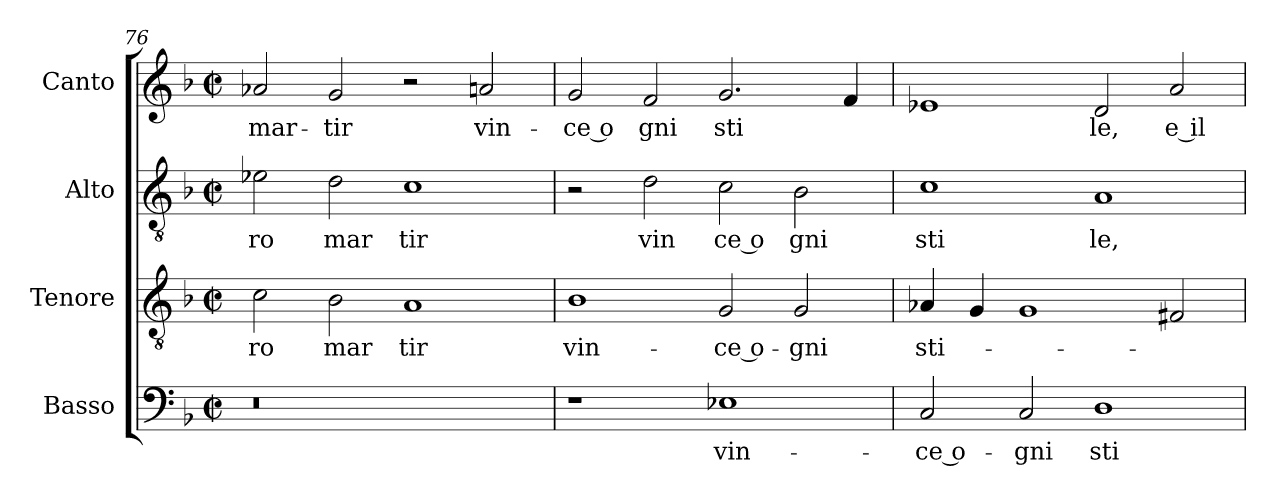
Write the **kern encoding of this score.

**kern	**text	**kern	**text	**kern	**text	**kern	**text
*part4	*part4	*part3	*part3	*part2	*part2	*part1	*part1
*staff4	*staff4	*staff3	*staff3	*staff2	*staff2	*staff1	*staff1
*I"Basso	*	*I"Tenore	*	*I"Alto	*	*I"Canto	*
*clefF4	*	*clefGv2	*	*clefGv2	*	*clefG2	*
*k[b-]	*	*k[b-]	*	*k[b-]	*	*k[b-]	*
*F:	*	*F:	*	*F:	*	*F:	*
*M2/2	*	*M2/2	*	*M2/2	*	*M2/2	*
*met(c|)	*	*met(c|)	*	*met(c|)	*	*met(c|)	*
=76	=76	=76	=76	=76	=76	=76	=76
!	!	!	!LO:LY:b:cj	!	!LO:LY:b:cj	!	!LO:LY:b:cj
0r	.	2c\	ro	2e-X\	ro	2a-X/	mar-
!	!	!	!LO:LY:b:cj	!	!LO:LY:b:cj	!	!LO:LY:b:cj
.	.	2B-\	mar	2d\	mar	2g/	-tir
!	!	!	!LO:LY:b:cj	!	!LO:LY:b:cj	!	!
.	.	1A	tir	1c	tir	2r	.
!	!	!	!	!	!	!	!LO:LY:b:cj
.	.	.	.	.	.	2an/	vin-
!!LO:LB:g=z
=77	=77	=77	=77	=77	=77	=77	=77
!	!	!	!LO:LY:b:cj	!	!	!	!LO:LY:b:rj
1r	.	1B-	vin-	2r	.	2g/	-ce o
!	!	!	!	!	!LO:LY:b:cj	!	!LO:LY:b:cj
.	.	.	.	2d\	vin	2f/	gni
!	!LO:LY:b:cj	!	!LO:LY:b:rj	!	!LO:LY:b:rj	!	!LO:LY:b:cj
1E-X	vin-	2G/	-ce o-	2c\	ce o	2.g/	sti
!	!	!	!LO:LY:b:cj	!	!LO:LY:b:cj	!	!
.	.	2G/	-gni	2B-\	gni	.	.
.	.	.	.	.	.	4f/	.
=78	=78	=78	=78	=78	=78	=78	=78
!	!LO:LY:b:rj	!	!LO:LY:b	!	!LO:LY:b:cj	!	!
2C/	-ce o-	4A-X/	sti-	1c	sti	1e-X	.
.	.	4G/	.	.	.	.	.
!	!LO:LY:b:cj	!	!	!	!	!	!
2C/	-gni	1G	.	.	.	.	.
!	!LO:LY:b:cj	!	!	!	!LO:LY:b:cj	!	!LO:LY:b:cj
1D	sti-	.	.	1A	le,	2d/	le,
!	!	!	!	!	!	!	!LO:LY:b:rj
.	.	2F#X/	.	.	.	2a/	e il
=	=	=	=	=	=	=	=
*-	*-	*-	*-	*-	*-	*-	*-
